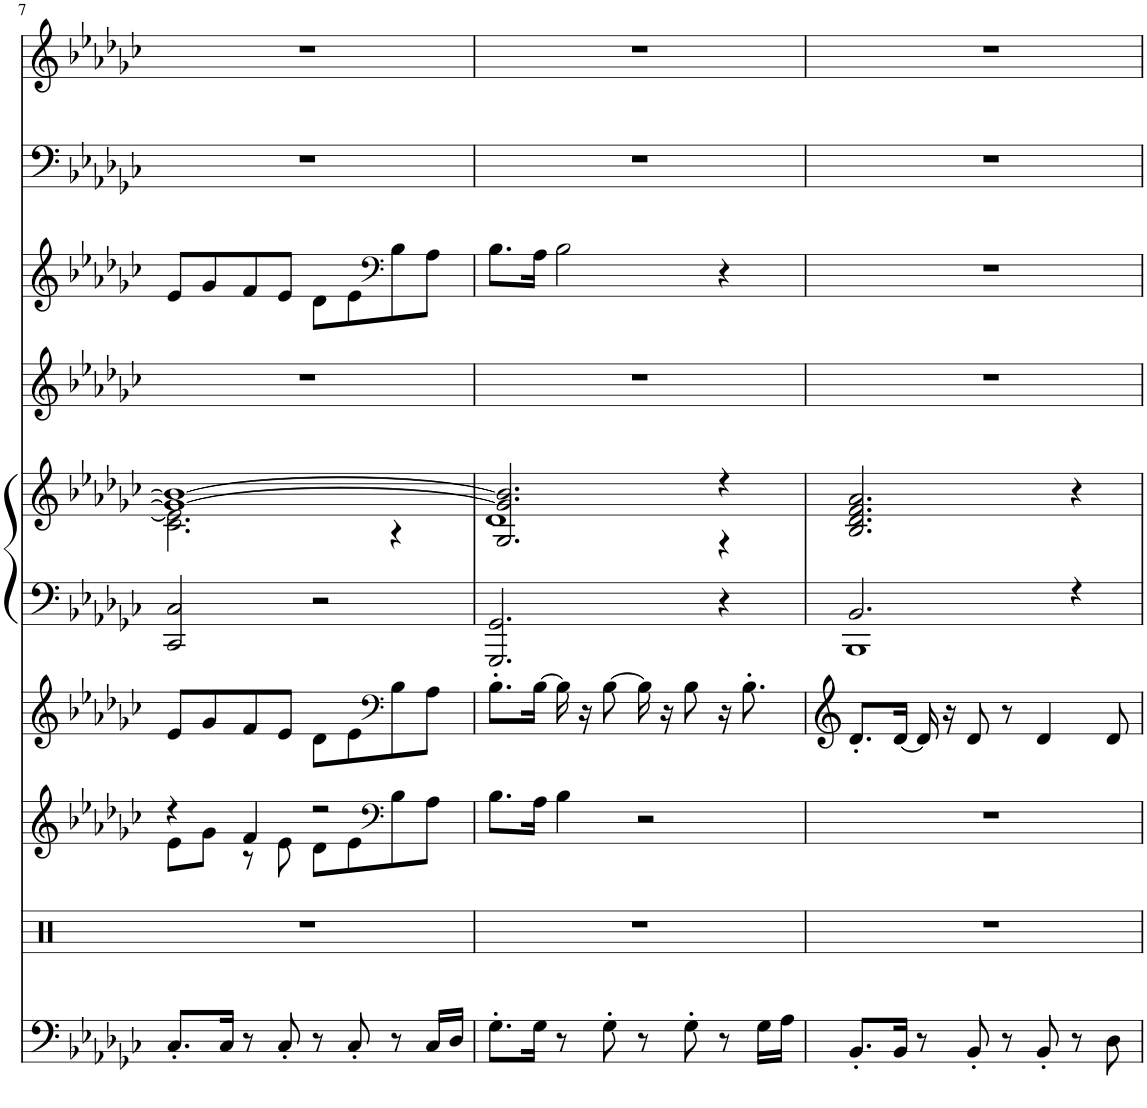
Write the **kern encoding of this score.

**kern	**kern	**kern	**kern	**kern	**kern	**kern	**kern	**kern	**kern
*part9	*part8	*part7	*part6	*part5	*part5	*part4	*part3	*part2	*part1
*staff10	*staff9	*staff8	*staff7	*staff6	*staff5	*staff4	*staff3	*staff2	*staff1
*I"Perc. Organ, Organ 1	*I"Percussion, Drums	*I"Akkordion, Accordion	*I"Polysynth Pad, Polysynth	*I"Syn.Strings 1, Synth Strings 1	*	*I"Tenor Sax, Vocal Harmony	*I"Tenor Sax, Vocal Guide	*I"Synth Bass 1, Synth Bass 1	*I"Saw Wave, Saw Wave (Low)
*	*	*I'Acc	*	*I'Str	*	*I'T Sax	*I'T Sax	*	*
!!LO:PB:g=z
*clefF4	*clefX	*clefG2	*clefG2	*clefF4	*clefG2	*clefG2	*clefF4	*clefF4	*clefG2
*	*	*	*	*	*	*Trd8c14	*Trd8c14	*	*
*k[b-e-a-d-g-c-]	*k[]	*k[b-e-a-d-g-c-]	*k[b-e-a-d-g-c-]	*k[b-e-a-d-g-c-]	*k[b-e-a-d-g-c-]	*k[b-e-a-d-g-c-]	*k[b-e-a-d-g-c-]	*k[b-e-a-d-g-c-]	*k[b-e-a-d-g-c-]
*M4/4	*M4/4	*M4/4	*M4/4	*M4/4	*M4/4	*M4/4	*M4/4	*M4/4	*M4/4
=7	=7	=7	=7	=7	=7	=7	=7	=7	=7
*	*	*^	*	*	*^	*	*	*	*
8.C-'/L	1r	4r	8e-\L	8e-/L	2CC-/ 2C-/	1g-_ 1b-_	2.c-\ 2.e-\]	1r	8e-/L	1r	1r
.	.	.	8g-\J	8g-/	.	.	.	.	8g-/	.	.
16C-/Jk	.	.	.	.	.	.	.	.	.	.	.
8r	.	4f/	8r	8f/	.	.	.	.	8f/	.	.
8C-'/	.	.	8e-\	8e-/J	.	.	.	.	8e-/J	.	.
8r	.	2r	8d-\L	8d-\L	2r	.	.	.	8d-\L	.	.
8C-'/	.	.	8e-\	8e-\	.	.	.	.	8e-\	.	.
*	*	*clefF4	*	*clefF4	*	*	*	*	*clefF4	*	*
8r	.	.	8B-\	8B-\	.	.	4r	.	8B-\	.	.
16C-/LL	.	.	8A-\J	8A-\J	.	.	.	.	8A-\J	.	.
16D-/JJ	.	.	.	.	.	.	.	.	.	.	.
*	*	*v	*v	*	*	*	*	*	*	*	*
=8	=8	=8	=8	=8	=8	=8	=8	=8	=8	=8
*	*	*	*	*	*	*^	*	*	*	*
8.G-'\L	1r	8.B-\L	8.B-'\L	2.GGG-/ 2.GG-/	2.g-/] 2.b-/]	1d-	2.G-/	1r	8.B-\L	1r	1r
16G-\Jk	.	16A-\Jk	[16B-\Jk	.	.	.	.	.	16A-\Jk	.	.
8r	.	4B-\	16B-\]	.	.	.	.	.	2B-\	.	.
.	.	.	16r	.	.	.	.	.	.	.	.
8G-'\	.	.	[8B-\	.	.	.	.	.	.	.	.
8r	.	2r	16B-\]	.	.	.	.	.	.	.	.
.	.	.	16r	.	.	.	.	.	.	.	.
8G-'\	.	.	8B-\	.	.	.	.	.	.	.	.
8r	.	.	16r	4r	4r	.	4r	.	4r	.	.
.	.	.	8.B-'\	.	.	.	.	.	.	.	.
16G-\LL	.	.	.	.	.	.	.	.	.	.	.
16A-\JJ	.	.	.	.	.	.	.	.	.	.	.
*	*	*	*	*	*v	*v	*v	*	*	*	*
=9	=9	=9	=9	=9	=9	=9	=9	=9	=9
*	*	*	*	*^	*	*	*	*	*
8.BB-'/L	1r	1r	8.d-'/L	2.BB-/	1BBB-	2.B-/ 2.d-/ 2.f/ 2.a-/	1r	1r	1r	1r
16BB-/Jk	.	.	[16d-/Jk	.	.	.	.	.	.	.
8r	.	.	16d-/]	.	.	.	.	.	.	.
.	.	.	16r	.	.	.	.	.	.	.
8BB-'/	.	.	8d-/	.	.	.	.	.	.	.
8r	.	.	8r	.	.	.	.	.	.	.
8BB-'/	.	.	4d-/	.	.	.	.	.	.	.
8r	.	.	.	4r	.	4r	.	.	.	.
8D-\	.	.	8d-/	.	.	.	.	.	.	.
*	*	*	*	*v	*v	*	*	*	*	*
=	=	=	=	=	=	=	=	=	=
*-	*-	*-	*-	*-	*-	*-	*-	*-	*-
